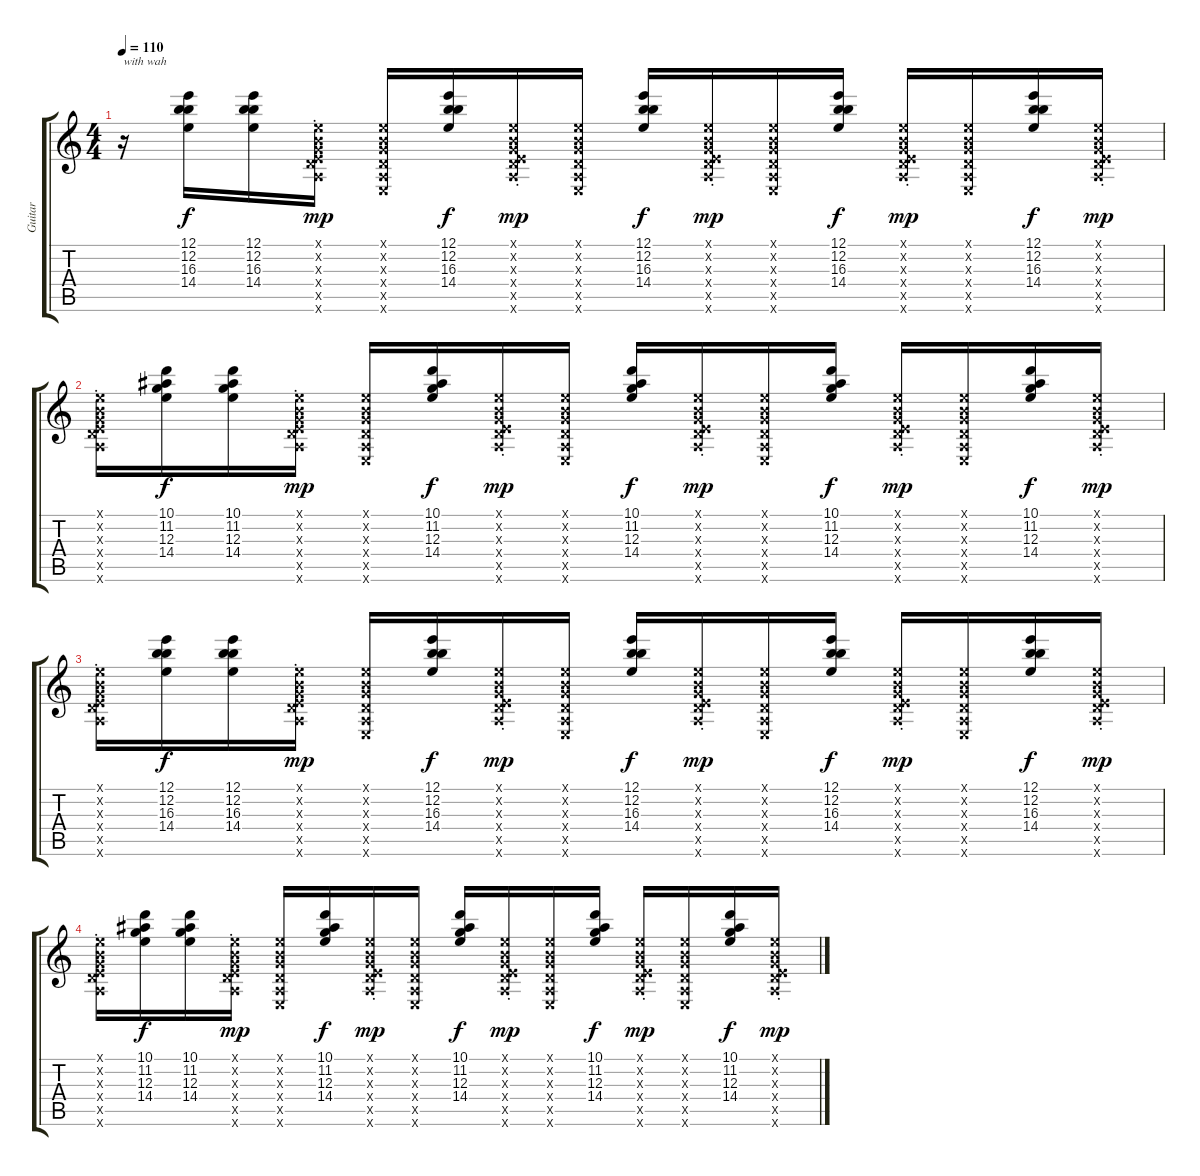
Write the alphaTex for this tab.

\track ("Guitar" "Guitar") {instrument distortionguitar}
\staff {score tabs}
\tuning (E4 B3 G3 D3 A2 E2) {hide}
\ts (4 4)
\tempo 110
\clef g2
\ks c
r.16{txt "with wah" dy f volume 7 balance 11 instrument electricguitarclean} (12.1 12.2 16.3 14.4).16 (12.1 12.2 16.3 14.4).16 (0.1{x} 0.2{x} 0.3{x} 0.4{x} 0.5{x} 12.6{st x}).16{dy mp} (0.1{x} 0.2{x} 0.3{x} 0.4{x} 0.5{x} 0.6{x}).16 (12.1 12.2 16.3 14.4).16{dy f} (0.1{x} 0.2{x} 0.3{x} 0.4{x} 0.5{x} 12.6{st x}).16{dy mp} (0.1{x} 0.2{x} 0.3{x} 0.4{x} 0.5{x} 0.6{x}).16 (12.1 12.2 16.3 14.4).16{dy f} (0.1{x} 0.2{x} 0.3{x} 0.4{x} 0.5{x} 12.6{st x}).16{dy mp} (0.1{x} 0.2{x} 0.3{x} 0.4{x} 0.5{x} 0.6{x}).16 (12.1 12.2 16.3 14.4).16{dy f} (0.1{x} 0.2{x} 0.3{x} 0.4{x} 0.5{x} 12.6{st x}).16{dy mp} (0.1{x} 0.2{x} 0.3{x} 0.4{x} 0.5{x} 0.6{x}).16 (12.1 12.2 16.3 14.4).16{dy f} (0.1{x} 0.2{x} 0.3{x} 0.4{x} 0.5{x} 12.6{st x}).16{dy mp} |
(0.1{x} 0.2{x} 0.3{x} 0.4{x} 0.5{x} 12.6{st x}).16 (10.1 11.2 12.3 14.4).16{dy f} (10.1 11.2 12.3 14.4).16 (0.1{x} 0.2{x} 0.3{x} 0.4{x} 0.5{x} 12.6{st x}).16{dy mp} (0.1{x} 0.2{x} 0.3{x} 0.4{x} 0.5{x} 0.6{x}).16 (10.1 11.2 12.3 14.4).16{dy f} (0.1{x} 0.2{x} 0.3{x} 0.4{x} 0.5{x} 12.6{st x}).16{dy mp} (0.1{x} 0.2{x} 0.3{x} 0.4{x} 0.5{x} 0.6{x}).16 (10.1 11.2 12.3 14.4).16{dy f} (0.1{x} 0.2{x} 0.3{x} 0.4{x} 0.5{x} 12.6{st x}).16{dy mp} (0.1{x} 0.2{x} 0.3{x} 0.4{x} 0.5{x} 0.6{x}).16 (10.1 11.2 12.3 14.4).16{dy f} (0.1{x} 0.2{x} 0.3{x} 0.4{x} 0.5{x} 12.6{st x}).16{dy mp} (0.1{x} 0.2{x} 0.3{x} 0.4{x} 0.5{x} 0.6{x}).16 (10.1 11.2 12.3 14.4).16{dy f} (0.1{x} 0.2{x} 0.3{x} 0.4{x} 0.5{x} 12.6{st x}).16{dy mp} |
(0.1{x} 0.2{x} 0.3{x} 0.4{x} 0.5{x} 12.6{st x}).16 (12.1 12.2 16.3 14.4).16{dy f} (12.1 12.2 16.3 14.4).16 (0.1{x} 0.2{x} 0.3{x} 0.4{x} 0.5{x} 12.6{st x}).16{dy mp} (0.1{x} 0.2{x} 0.3{x} 0.4{x} 0.5{x} 0.6{x}).16 (12.1 12.2 16.3 14.4).16{dy f} (0.1{x} 0.2{x} 0.3{x} 0.4{x} 0.5{x} 12.6{st x}).16{dy mp} (0.1{x} 0.2{x} 0.3{x} 0.4{x} 0.5{x} 0.6{x}).16 (12.1 12.2 16.3 14.4).16{dy f} (0.1{x} 0.2{x} 0.3{x} 0.4{x} 0.5{x} 12.6{st x}).16{dy mp} (0.1{x} 0.2{x} 0.3{x} 0.4{x} 0.5{x} 0.6{x}).16 (12.1 12.2 16.3 14.4).16{dy f} (0.1{x} 0.2{x} 0.3{x} 0.4{x} 0.5{x} 12.6{st x}).16{dy mp} (0.1{x} 0.2{x} 0.3{x} 0.4{x} 0.5{x} 0.6{x}).16 (12.1 12.2 16.3 14.4).16{dy f} (0.1{x} 0.2{x} 0.3{x} 0.4{x} 0.5{x} 12.6{st x}).16{dy mp} |
(0.1{x} 0.2{x} 0.3{x} 0.4{x} 0.5{x} 12.6{st x}).16 (10.1 11.2 12.3 14.4).16{dy f} (10.1 11.2 12.3 14.4).16 (0.1{x} 0.2{x} 0.3{x} 0.4{x} 0.5{x} 12.6{st x}).16{dy mp} (0.1{x} 0.2{x} 0.3{x} 0.4{x} 0.5{x} 0.6{x}).16 (10.1 11.2 12.3 14.4).16{dy f} (0.1{x} 0.2{x} 0.3{x} 0.4{x} 0.5{x} 12.6{st x}).16{dy mp} (0.1{x} 0.2{x} 0.3{x} 0.4{x} 0.5{x} 0.6{x}).16 (10.1 11.2 12.3 14.4).16{dy f} (0.1{x} 0.2{x} 0.3{x} 0.4{x} 0.5{x} 12.6{st x}).16{dy mp} (0.1{x} 0.2{x} 0.3{x} 0.4{x} 0.5{x} 0.6{x}).16 (10.1 11.2 12.3 14.4).16{dy f} (0.1{x} 0.2{x} 0.3{x} 0.4{x} 0.5{x} 12.6{st x}).16{dy mp} (0.1{x} 0.2{x} 0.3{x} 0.4{x} 0.5{x} 0.6{x}).16 (10.1 11.2 12.3 14.4).16{dy f} (0.1{x} 0.2{x} 0.3{x} 0.4{x} 0.5{x} 12.6{st x}).16{dy mp}
